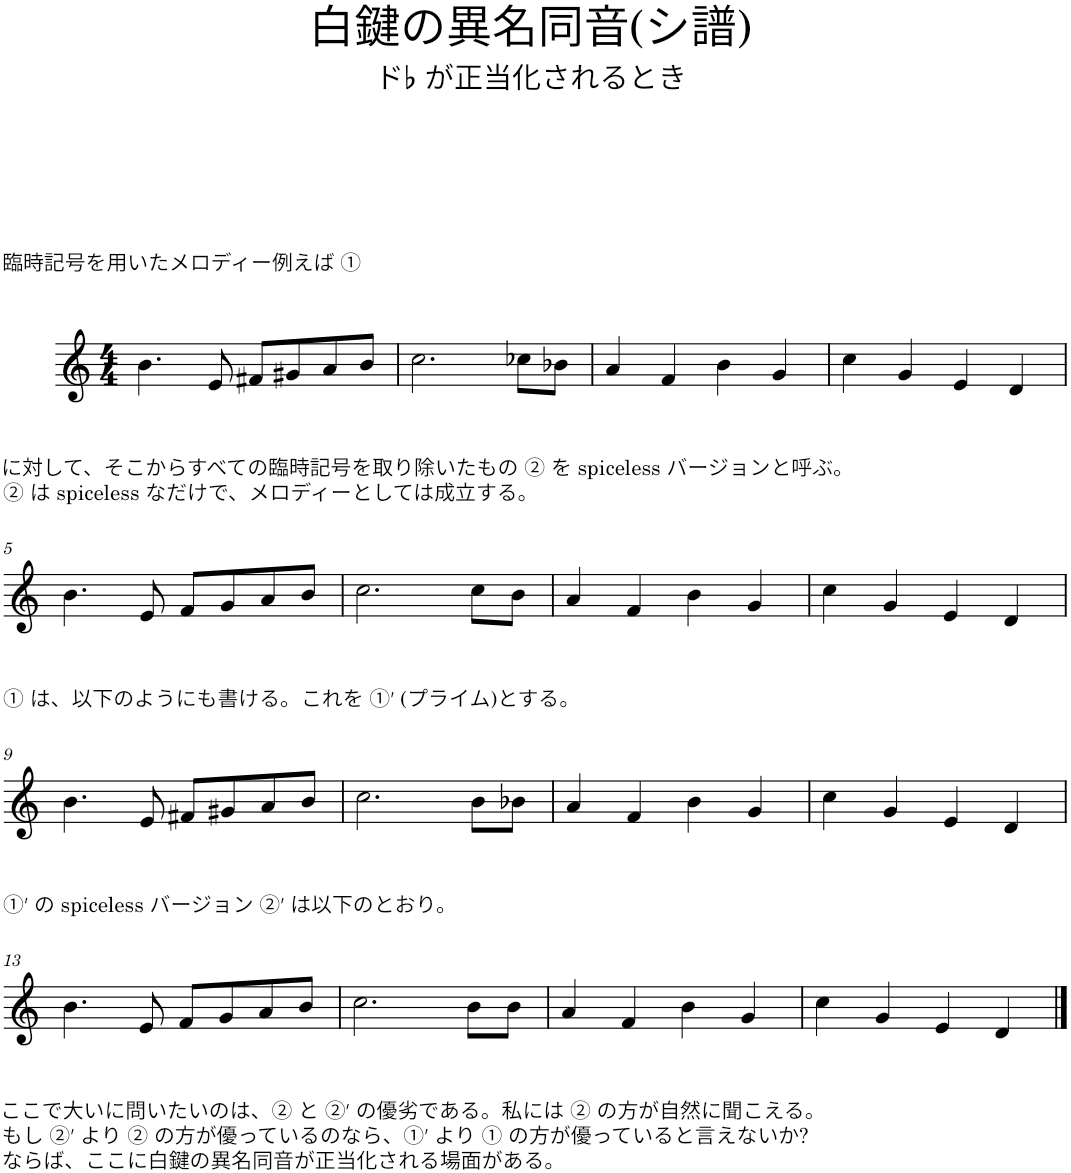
**kern
*part1
*staff1
*I"Piano
*I'Pno.
*clefG2
*k[]
*M4/4
=1
!LO:TX:a:t=臨時記号を用いたメロディー例えば ①
4.b\
8e/
8f#X/L
8g#X/
8a/
8b/J
=2
2.cc\
8cc-X\L
8b-X\J
=3
4a/
4f/
4b\
4g/
=4
4cc\
4g/
4e/
4d/
!!LO:LB:g=z
=5
!LO:TX:a:t=に対して、そこからすべての臨時記号を取り除いたもの ② を spiceless バージョンと呼ぶ。
!LO:TX:a:t=② は spiceless なだけで、メロディーとしては成立する。
4.b\
8e/
8f/L
8g/
8a/
8b/J
=6
2.cc\
8cc\L
8b\J
=7
4a/
4f/
4b\
4g/
=8
4cc\
4g/
4e/
4d/
!!LO:LB:g=z
=9
!LO:TX:a:t=① は、以下のようにも書ける。これを ①′ (プライム)とする。
4.b\
8e/
8f#X/L
8g#X/
8a/
8b/J
=10
2.cc\
8b\L
8b-X\J
=11
4a/
4f/
4b\
4g/
=12
4cc\
4g/
4e/
4d/
!!LO:LB:g=z
=13
!LO:TX:a:t=①′ の spiceless バージョン ②′ は以下のとおり。
!LO:TX:b:t=ここで大いに問いたいのは、② と ②′ の優劣である。私には ② の方が自然に聞こえる。
!LO:TX:b:t=もし ②′ より ② の方が優っているのなら、①′ より ① の方が優っていると言えないか?
!LO:TX:b:t=ならば、ここに白鍵の異名同音が正当化される場面がある。
4.b\
8e/
8f/L
8g/
8a/
8b/J
=14
2.cc\
8b\L
8b\J
=15
4a/
4f/
4b\
4g/
=16
4cc\
4g/
4e/
4d/
==
*-
